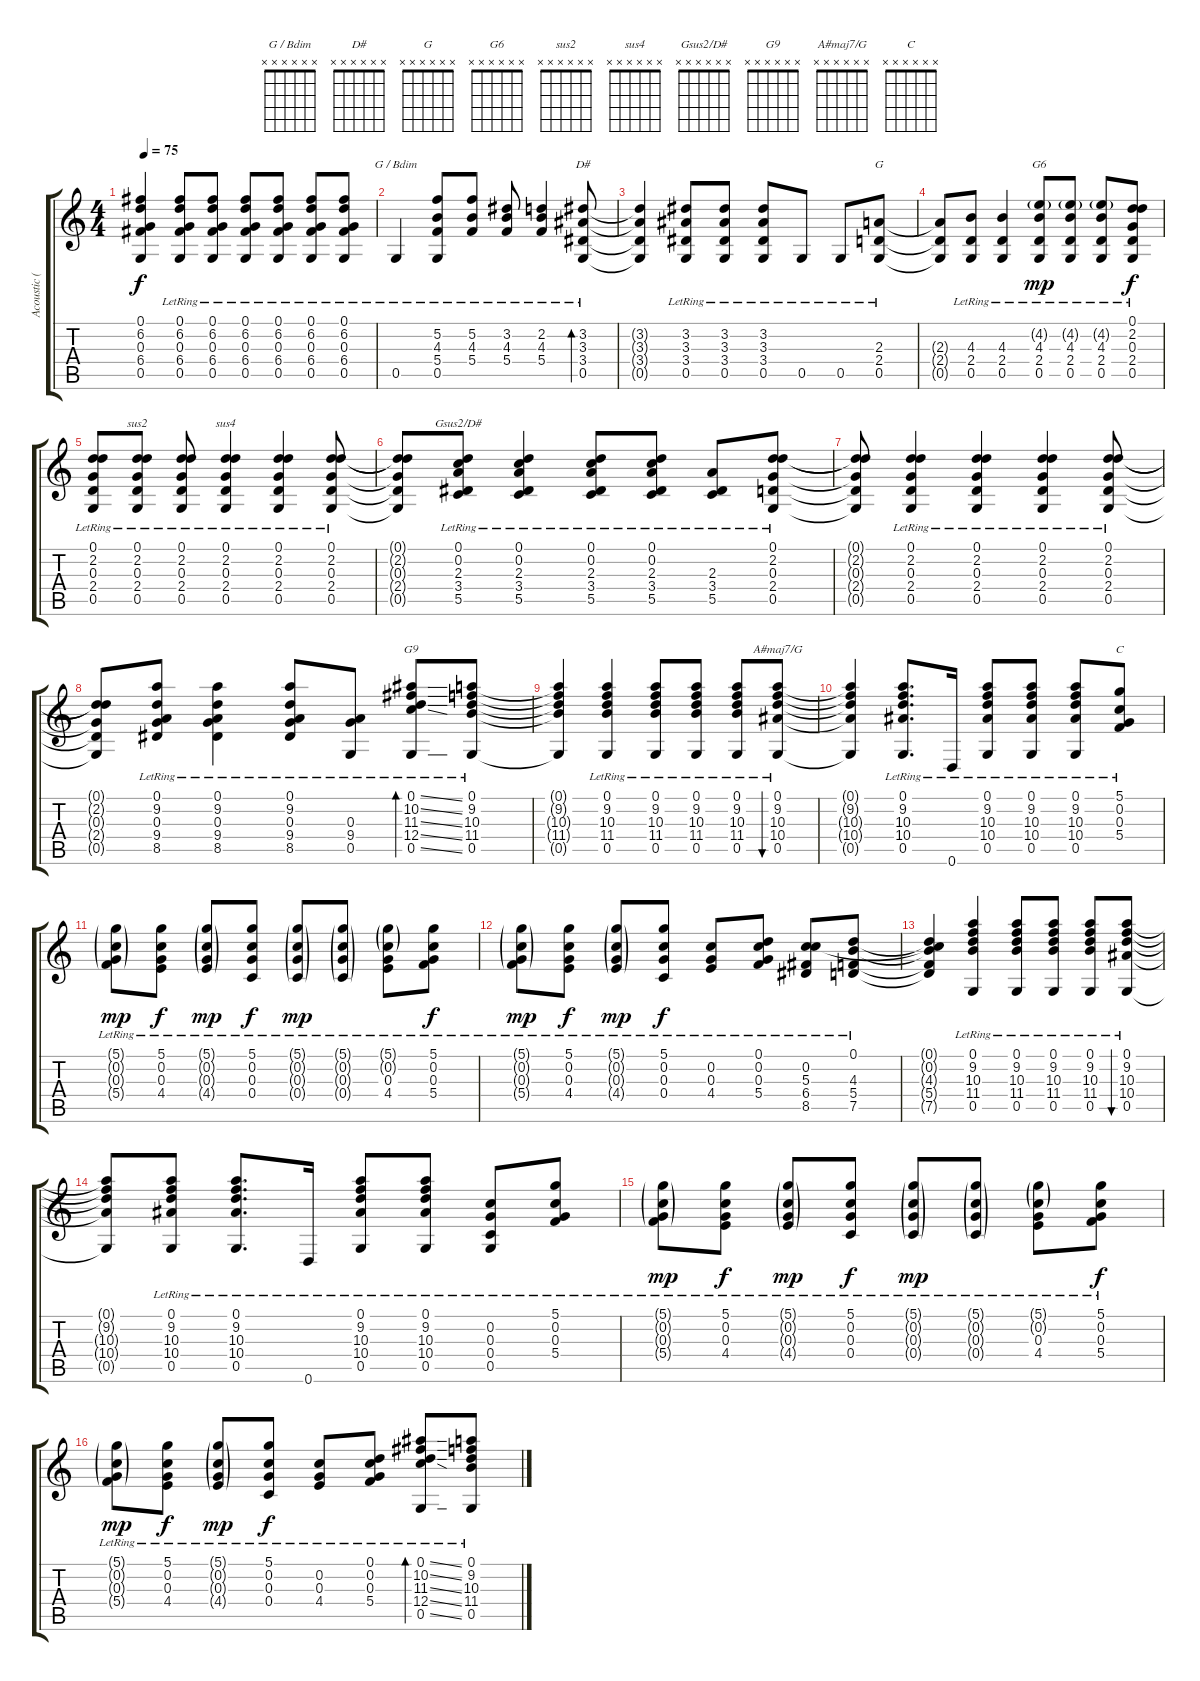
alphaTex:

\track ("Acoustic (Page) w/ Lyrics/Chords" "Acoustic (") {instrument acousticguitarsteel}
\staff {score tabs}
\tuning (D4 C4 G3 C3 G2 D2) {hide}
\chord ("G / Bdim" x x x x x x)
\chord ("D#" x x x x x x)
\chord ("G" x x x x x x)
\chord ("G6" x x x x x x)
\chord ("sus2" x x x x x x)
\chord ("sus4" x x x x x x)
\chord ("Gsus2/D#" x x x x x x)
\chord ("G9" x x x x x x)
\chord ("A#maj7/G" x x x x x x)
\chord ("C" x x x x x x)
\ts (4 4)
\tempo 75
\clef g2
\ks c
(0.1{t} 6.2{t} 0.3{t} 6.4{t} 0.5{t}).4{dy f} (0.1{lr} 6.2{lr} 0.3{lr} 6.4{lr} 0.5{lr}).8 (0.1{lr} 6.2{lr} 0.3{lr} 6.4{lr} 0.5{lr}).8 (0.1{lr} 6.2{lr} 0.3{lr} 6.4{lr} 0.5{lr}).8 (0.1{lr} 6.2{lr} 0.3{lr} 6.4{lr} 0.5{lr}).8 (0.1{lr} 6.2{lr} 0.3{lr} 6.4{lr} 0.5{lr}).8 (0.1{lr} 6.2{lr} 0.3{lr} 6.4{lr} 0.5{lr}).8 |
0.5{lr}.4{ch "G / Bdim"} (5.2{lr} 4.3{lr} 5.4{lr} 0.5{lr}).8 (5.2{lr} 4.3{lr} 5.4{lr}).8 (3.2{lr} 4.3{lr} 5.4{lr}).8 (2.2{lr} 4.3{lr} 5.4{lr}).4 (3.2{lr} 3.3{lr} 3.4{lr} 0.5{lr}).8{bd 120 ch "D#"} |
(3.2{t} 3.3{t} 3.4{t} 0.5{t}).4 (3.2{lr} 3.3{lr} 3.4{lr} 0.5{lr}).8 (3.2{lr} 3.3{lr} 3.4{lr} 0.5{lr}).8 (3.2{lr} 3.3{lr} 3.4{lr} 0.5{lr}).8 0.5{lr}.8 0.5{lr}.8 (2.3{lr} 2.4{lr} 0.5{lr}).8{ch "G"} |
(2.3{t} 2.4{t} 0.5{t}).8 (4.3{lr} 2.4{lr} 0.5{lr}).8 (4.3{lr} 2.4{lr} 0.5{lr}).4 (4.2{g lr} 4.3{lr} 2.4{lr} 0.5{lr}).8{ch "G6" dy mp} (4.2{g lr} 4.3{lr} 2.4{lr} 0.5{lr}).8 (4.2{g lr} 4.3{lr} 2.4{lr} 0.5{lr}).8 (0.1{lr} 2.2{lr} 0.3{lr} 2.4{lr} 0.5{lr}).8{dy f} |
(0.1{lr} 2.2{lr} 0.3{lr} 2.4{lr} 0.5{lr}).8 (0.1{lr} 2.2{lr} 0.3{lr} 2.4{lr} 0.5{lr}).8{ch "sus2"} (0.1{lr} 2.2{lr} 0.3{lr} 2.4{lr} 0.5{lr}).8 (0.1{lr} 2.2{lr} 0.3{lr} 2.4{lr} 0.5{lr}).4{ch "sus4"} (0.1{lr} 2.2{lr} 0.3{lr} 2.4{lr} 0.5{lr}).4 (0.1{lr} 2.2{lr} 0.3{lr} 2.4{lr} 0.5{lr}).8 |
(0.1{t} 2.2{t} 0.3{t} 2.4{t} 0.5{t}).8 (0.1{lr} 0.2{lr} 2.3{lr} 3.4{lr} 5.5{lr}).8{ch "Gsus2/D#"} (0.1{lr} 0.2{lr} 2.3{lr} 3.4{lr} 5.5{lr}).4 (0.1{lr} 0.2{lr} 2.3{lr} 3.4{lr} 5.5{lr}).8 (0.1{lr} 0.2{lr} 2.3{lr} 3.4{lr} 5.5{lr}).8 (2.3{lr} 3.4{lr} 5.5{lr}).8 (0.1{lr} 2.2{lr} 0.3{lr} 2.4{lr} 0.5{lr}).8 |
(0.1{t} 2.2{t} 0.3{t} 2.4{t} 0.5{t}).8 (0.1{lr} 2.2{lr} 0.3{lr} 2.4{lr} 0.5{lr}).4 (0.1{lr} 2.2{lr} 0.3{lr} 2.4{lr} 0.5{lr}).4 (0.1{lr} 2.2{lr} 0.3{lr} 2.4{lr} 0.5{lr}).4 (0.1{lr} 2.2{lr} 0.3{lr} 2.4{lr} 0.5{lr}).8 |
(0.1{t} 2.2{t} 0.3{t} 2.4{t} 0.5{t}).8 (0.1{lr} 9.2{lr} 0.3{lr} 9.4{lr} 8.5{lr}).8 (0.1{lr} 9.2{lr} 0.3{lr} 9.4{lr} 8.5{lr}).4 (0.1{lr} 9.2{lr} 0.3{lr} 9.4{lr} 8.5{lr}).8 (0.3{lr} 9.4{lr} 0.5{lr}).8 (0.1{ss lr} 10.2{ss lr} 11.3{ss lr} 12.4{ss lr} 0.5{ss lr}).8{bd 120 ch "G9"} (0.1{lr} 9.2{lr} 10.3{lr} 11.4{lr} 0.5{lr}).8 |
(0.1{t} 9.2{t} 10.3{t} 11.4{t} 0.5{t}).4 (0.1{lr} 9.2{lr} 10.3{lr} 11.4{lr} 0.5{lr}).4 (0.1{lr} 9.2{lr} 10.3{lr} 11.4{lr} 0.5{lr}).8 (0.1{lr} 9.2{lr} 10.3{lr} 11.4{lr} 0.5{lr}).8 (0.1{lr} 9.2{lr} 10.3{lr} 11.4{lr} 0.5{lr}).8 (0.1{lr} 9.2{lr} 10.3{lr} 10.4{lr} 0.5{lr}).8{bu 240 ch "A#maj7/G"} |
(0.1{t} 9.2{t} 10.3{t} 10.4{t} 0.5{t}).4 (0.1{lr} 9.2{lr} 10.3{lr} 10.4{lr} 0.5{lr}).8{d} 0.6{lr}.16 (0.1{lr} 9.2{lr} 10.3{lr} 10.4{lr} 0.5{lr}).8 (0.1{lr} 9.2{lr} 10.3{lr} 10.4{lr} 0.5{lr}).8 (0.1{lr} 9.2{lr} 10.3{lr} 10.4{lr} 0.5{lr}).8 (5.1{lr} 0.2{lr} 0.3{lr} 5.4{lr}).8{ch "C"} |
(5.1{g lr} 0.2{g lr} 0.3{g lr} 5.4{g lr}).8{dy mp} (5.1{lr} 0.2{lr} 0.3{lr} 4.4{lr}).8{dy f} (5.1{g lr} 0.2{g lr} 0.3{g lr} 4.4{g lr}).8{dy mp} (5.1{lr} 0.2{lr} 0.3{lr} 0.4{lr}).8{dy f} (5.1{g lr} 0.2{g lr} 0.3{g lr} 0.4{g lr}).8{dy mp} (5.1{g lr} 0.2{g lr} 0.3{g lr} 0.4{g lr}).8 (5.1{g lr} 0.2{g lr} 0.3{lr} 4.4{lr}).8 (5.1{lr} 0.2{lr} 0.3{lr} 5.4{lr}).8{dy f} |
(5.1{g lr} 0.2{g lr} 0.3{g lr} 5.4{g lr}).8{dy mp} (5.1{lr} 0.2{lr} 0.3{lr} 4.4{lr}).8{dy f} (5.1{g lr} 0.2{g lr} 0.3{g lr} 4.4{g lr}).8{dy mp} (5.1{lr} 0.2{lr} 0.3{lr} 0.4{lr}).8{dy f} (0.2{lr} 0.3{lr} 4.4{lr}).8 (0.1{lr} 0.2{lr} 0.3{lr} 5.4{lr}).8 (0.2{lr} 5.3{lr} 6.4{lr} 8.5{lr}).8 (0.1{lr} 4.3{lr} 5.4{lr} 7.5{lr}).8 |
(0.1{t} 0.2{t} 4.3{t} 5.4{t} 7.5{t}).4 (0.1{lr} 9.2{lr} 10.3{lr} 11.4{lr} 0.5{lr}).4 (0.1{lr} 9.2{lr} 10.3{lr} 11.4{lr} 0.5{lr}).8 (0.1{lr} 9.2{lr} 10.3{lr} 11.4{lr} 0.5{lr}).8 (0.1{lr} 9.2{lr} 10.3{lr} 11.4{lr} 0.5{lr}).8 (0.1{lr} 9.2{lr} 10.3{lr} 10.4{lr} 0.5{lr}).8{bu 120} |
(0.1{t} 9.2{t} 10.3{t} 10.4{t} 0.5{t}).8 (0.1{lr} 9.2{lr} 10.3{lr} 10.4{lr} 0.5{lr}).8 (0.1{lr} 9.2{lr} 10.3{lr} 10.4{lr} 0.5{lr}).8{d} 0.6{lr}.16 (0.1{lr} 9.2{lr} 10.3{lr} 10.4{lr} 0.5{lr}).8 (0.1{lr} 9.2{lr} 10.3{lr} 10.4{lr} 0.5{lr}).8 (0.2{lr} 0.3{lr} 0.4{lr} 0.5{lr}).8 (5.1{lr} 0.2{lr} 0.3{lr} 5.4{lr}).8 |
(5.1{g lr} 0.2{g lr} 0.3{g lr} 5.4{g lr}).8{dy mp} (5.1{lr} 0.2{lr} 0.3{lr} 4.4{lr}).8{dy f} (5.1{g lr} 0.2{g lr} 0.3{g lr} 4.4{g lr}).8{dy mp} (5.1{lr} 0.2{lr} 0.3{lr} 0.4{lr}).8{dy f} (5.1{g lr} 0.2{g lr} 0.3{g lr} 0.4{g lr}).8{dy mp} (5.1{g lr} 0.2{g lr} 0.3{g lr} 0.4{g lr}).8 (5.1{g lr} 0.2{g lr} 0.3{lr} 4.4{lr}).8 (5.1{lr} 0.2{lr} 0.3{lr} 5.4{lr}).8{dy f} |
(5.1{g lr} 0.2{g lr} 0.3{g lr} 5.4{g lr}).8{dy mp} (5.1{lr} 0.2{lr} 0.3{lr} 4.4{lr}).8{dy f} (5.1{g lr} 0.2{g lr} 0.3{g lr} 4.4{g lr}).8{dy mp} (5.1{lr} 0.2{lr} 0.3{lr} 0.4{lr}).8{dy f} (0.2{lr} 0.3{lr} 4.4{lr}).8 (0.1{lr} 0.2{lr} 0.3{lr} 5.4{lr}).8 (0.1{ss lr} 10.2{ss lr} 11.3{ss lr} 12.4{ss lr} 0.5{ss lr}).8{bd 120} (0.1{lr} 9.2{lr} 10.3{lr} 11.4{lr} 0.5{lr}).8
